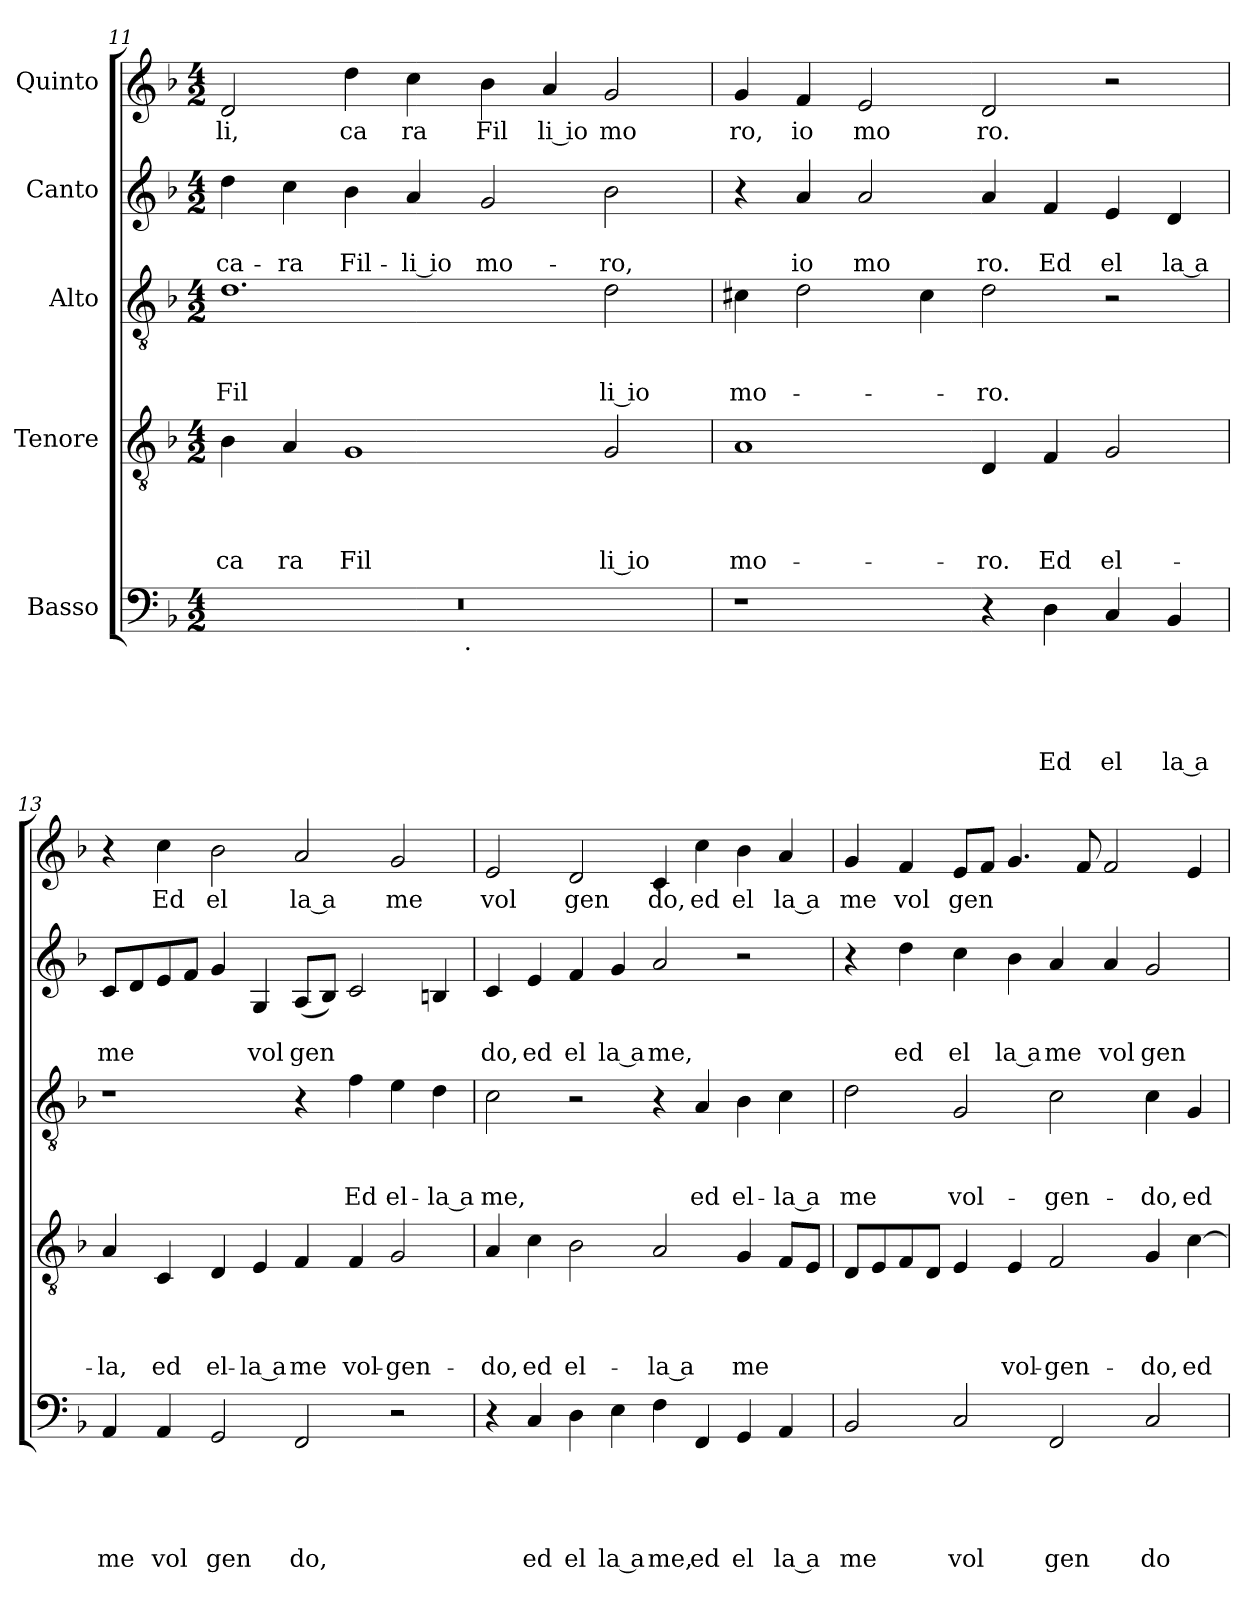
**kern	**text	**text	**text	**text	**text	**kern	**text	**text	**text	**text	**kern	**text	**text	**text	**kern	**text	**text	**kern	**text
*part5	*part5	*part5	*part5	*part5	*part5	*part4	*part4	*part4	*part4	*part4	*part3	*part3	*part3	*part3	*part2	*part2	*part2	*part1	*part1
*staff5	*staff5	*staff5	*staff5	*staff5	*staff5	*staff4	*staff4	*staff4	*staff4	*staff4	*staff3	*staff3	*staff3	*staff3	*staff2	*staff2	*staff2	*staff1	*staff1
*I"Basso	*	*	*	*	*	*I"Tenore	*	*	*	*	*I"Alto	*	*	*	*I"Canto	*	*	*I"Quinto	*
*clefF4	*	*	*	*	*	*clefGv2	*	*	*	*	*clefGv2	*	*	*	*clefG2	*	*	*clefG2	*
*k[b-]	*	*	*	*	*	*k[b-]	*	*	*	*	*k[b-]	*	*	*	*k[b-]	*	*	*k[b-]	*
*F:	*	*	*	*	*	*F:	*	*	*	*	*F:	*	*	*	*F:	*	*	*F:	*
*M4/2	*	*	*	*	*	*M4/2	*	*	*	*	*M4/2	*	*	*	*M4/2	*	*	*M4/2	*
=11	=11	=11	=11	=11	=11	=11	=11	=11	=11	=11	=11	=11	=11	=11	=11	=11	=11	=11	=11
!	!	!	!	!	!	!	!	!	!	!LO:LY:b	!	!	!	!LO:LY:b	!	!	!LO:LY:b	!	!LO:LY:b
*^	*	*	*	*	*	*	*	*	*	*	*	*	*	*	*	*	*	*	*
0r	2ryy	.	.	.	.	.	4B-\	.	.	.	ca	1.d	.	.	Fil	4dd\	.	ca-	2d/	li,
!	!	!	!	!	!	!	!	!	!	!	!LO:LY:b	!	!	!	!	!	!	!LO:LY:b	!	!
.	.	.	.	.	.	.	4A/	.	.	.	ra	.	.	.	.	4cc\	.	-ra	.	.
!	!	!	!	!	!	!	!	!	!	!	!LO:LY:b	!	!	!	!	!	!	!LO:LY:b	!	!LO:LY:b
.	4...ryy	.	.	.	.	.	1G	.	.	.	Fil	.	.	.	.	4b-\	.	Fil-	4dd\	ca
!	!	!	!	!	!	!	!	!	!	!	!	!	!	!	!	!	!	!LO:LY:b:rj	!	!LO:LY:b
.	.	.	.	.	.	.	.	.	.	.	.	.	.	.	.	4a/	.	-li io	4cc\	ra
!	!LO:TX:b:t=.	!	!	!	!	!	!	!	!	!	!	!	!	!	!	!	!	!	!	!
.	1ryy	.	.	.	.	.	.	.	.	.	.	.	.	.	.	.	.	.	.	.
!	!	!	!	!	!	!	!	!	!	!	!	!	!	!	!	!	!	!LO:LY:b	!	!LO:LY:b
.	.	.	.	.	.	.	.	.	.	.	.	.	.	.	.	2g/	.	mo-	4b-\	Fil
!	!	!	!	!	!	!	!	!	!	!	!	!	!	!	!	!	!	!	!	!LO:LY:b:rj
.	.	.	.	.	.	.	.	.	.	.	.	.	.	.	.	.	.	.	4a/	li io
!	!	!	!	!	!	!	!	!	!	!	!LO:LY:b:rj	!	!	!	!LO:LY:b:rj	!	!	!LO:LY:b	!	!LO:LY:b
.	.	.	.	.	.	.	2G/	.	.	.	li io	2d\	.	.	li io	2b-\	.	-ro,	2g/	mo
.	32ryy	.	.	.	.	.	.	.	.	.	.	.	.	.	.	.	.	.	.	.
!!LO:PB:g=z
=12	=12	=12	=12	=12	=12	=12	=12	=12	=12	=12	=12	=12	=12	=12	=12	=12	=12	=12	=12	=12
!	!	!	!	!	!	!	!	!	!	!	!LO:LY:b	!	!	!	!LO:LY:b	!	!	!	!	!LO:LY:b
*v	*v	*	*	*	*	*	*	*	*	*	*	*	*	*	*	*	*	*	*	*
1r	.	.	.	.	.	1A	.	.	.	mo-	4c#X\	.	.	mo-	4r	.	.	4g/	ro,
!	!	!	!	!	!	!	!	!	!	!	!	!	!	!	!	!	!LO:LY:b	!	!LO:LY:b
.	.	.	.	.	.	.	.	.	.	.	2d\	.	.	.	4a/	.	io	4f/	io
!	!	!	!	!	!	!	!	!	!	!	!	!	!	!	!	!	!LO:LY:b	!	!LO:LY:b
.	.	.	.	.	.	.	.	.	.	.	.	.	.	.	2a/	.	mo	2e/	mo
.	.	.	.	.	.	.	.	.	.	.	4c#\	.	.	.	.	.	.	.	.
!	!	!	!	!	!	!	!	!	!	!LO:LY:b	!	!	!	!LO:LY:b	!	!	!LO:LY:b	!	!LO:LY:b
4r	.	.	.	.	.	4D/	.	.	.	-ro.	2d\	.	.	-ro.	4a/	.	ro.	2d/	ro.
!	!	!	!	!	!LO:LY:b	!	!	!	!	!LO:LY:b	!	!	!	!	!	!	!LO:LY:b	!	!
4D\	.	.	.	.	Ed	4F/	.	.	.	Ed	.	.	.	.	4f/	.	Ed	.	.
!	!	!	!	!	!LO:LY:b	!	!	!	!	!LO:LY:b	!	!	!	!	!	!	!LO:LY:b	!	!
4C/	.	.	.	.	el	2G/	.	.	.	el-	2r	.	.	.	4e/	.	el	2r	.
!	!	!	!	!	!LO:LY:b:rj	!	!	!	!	!	!	!	!	!	!	!	!LO:LY:b:rj	!	!
4BB-/	.	.	.	.	la a	.	.	.	.	.	.	.	.	.	4d/	.	la a	.	.
=13	=13	=13	=13	=13	=13	=13	=13	=13	=13	=13	=13	=13	=13	=13	=13	=13	=13	=13	=13
!	!	!	!	!	!LO:LY:b	!	!	!	!	!LO:LY:b	!	!	!	!	!	!	!LO:LY:b	!	!
4AA/	.	.	.	.	me	4A/	.	.	.	-la,	1r	.	.	.	8c/L	.	me	4r	.
.	.	.	.	.	.	.	.	.	.	.	.	.	.	.	8d/	.	.	.	.
!	!	!	!	!	!LO:LY:b	!	!	!	!	!LO:LY:b	!	!	!	!	!	!	!	!	!LO:LY:b
4AA/	.	.	.	.	vol	4C/	.	.	.	ed	.	.	.	.	8e/	.	.	4cc\	Ed
.	.	.	.	.	.	.	.	.	.	.	.	.	.	.	8f/J	.	.	.	.
!	!	!	!	!	!LO:LY:b	!	!	!	!	!LO:LY:b	!	!	!	!	!	!	!	!	!LO:LY:b
2GG/	.	.	.	.	gen	4D/	.	.	.	el-	.	.	.	.	4g/	.	.	2b-\	el
!	!	!	!	!	!	!	!	!	!	!LO:LY:b:rj	!	!	!	!	!	!	!LO:LY:b	!	!
.	.	.	.	.	.	4E/	.	.	.	-la a	.	.	.	.	4G/	.	vol	.	.
!	!	!	!	!	!LO:LY:b	!	!	!	!	!LO:LY:b	!	!	!	!	!	!	!LO:LY:b	!	!LO:LY:b:rj
2FF/	.	.	.	.	do,	4F/	.	.	.	me	4r	.	.	.	(>8A/L	.	gen	2a/	la a
.	.	.	.	.	.	.	.	.	.	.	.	.	.	.	8B-/J)	.	.	.	.
!	!	!	!	!	!	!	!	!	!	!LO:LY:b	!	!	!	!LO:LY:b	!	!	!	!	!
.	.	.	.	.	.	4F/	.	.	.	vol-	4f\	.	.	Ed	2c/	.	.	.	.
!	!	!	!	!	!	!	!	!	!	!LO:LY:b	!	!	!	!LO:LY:b	!	!	!	!	!LO:LY:b
2r	.	.	.	.	.	2G/	.	.	.	-gen-	4e\	.	.	el-	.	.	.	2g/	me
!	!	!	!	!	!	!	!	!	!	!	!	!	!	!LO:LY:b:rj	!	!	!	!	!
.	.	.	.	.	.	.	.	.	.	.	4d\	.	.	-la a	4Bn/	.	.	.	.
=14	=14	=14	=14	=14	=14	=14	=14	=14	=14	=14	=14	=14	=14	=14	=14	=14	=14	=14	=14
!	!	!	!	!	!	!	!	!	!	!LO:LY:b	!	!	!	!LO:LY:b	!	!	!LO:LY:b	!	!LO:LY:b
4r	.	.	.	.	.	4A/	.	.	.	-do,	2c\	.	.	me,	4c/	.	do,	2e/	vol
!	!	!	!	!	!LO:LY:b	!	!	!	!	!LO:LY:b	!	!	!	!	!	!	!LO:LY:b	!	!
4C/	.	.	.	.	ed	4c\	.	.	.	ed	.	.	.	.	4e/	.	ed	.	.
!	!	!	!	!	!LO:LY:b	!	!	!	!	!LO:LY:b	!	!	!	!	!	!	!LO:LY:b	!	!LO:LY:b
4D\	.	.	.	.	el	2B-\	.	.	.	el-	2r	.	.	.	4f/	.	el	2d/	gen
!	!	!	!	!	!LO:LY:b:rj	!	!	!	!	!	!	!	!	!	!	!	!LO:LY:b:rj	!	!
4E\	.	.	.	.	la a	.	.	.	.	.	.	.	.	.	4g/	.	la a	.	.
!	!	!	!	!	!LO:LY:b	!	!	!	!	!LO:LY:b:rj	!	!	!	!	!	!	!LO:LY:b	!	!LO:LY:b
4F\	.	.	.	.	me,	2A/	.	.	.	-la a	4r	.	.	.	2a/	.	me,	4c/	do,
!	!	!	!	!	!LO:LY:b	!	!	!	!	!	!	!	!	!LO:LY:b	!	!	!	!	!LO:LY:b
4FF/	.	.	.	.	ed	.	.	.	.	.	4A/	.	.	ed	.	.	.	4cc\	ed
!	!	!	!	!	!LO:LY:b	!	!	!	!	!LO:LY:b	!	!	!	!LO:LY:b	!	!	!	!	!LO:LY:b
4GG/	.	.	.	.	el	4G/	.	.	.	me	4B-\	.	.	el-	2r	.	.	4b-\	el
!	!	!	!	!	!LO:LY:b:rj	!	!	!	!	!	!	!	!	!LO:LY:b:rj	!	!	!	!	!LO:LY:b:rj
4AA/	.	.	.	.	la a	8F/L	.	.	.	.	4c\	.	.	-la a	.	.	.	4a/	la a
.	.	.	.	.	.	8E/J	.	.	.	.	.	.	.	.	.	.	.	.	.
=15	=15	=15	=15	=15	=15	=15	=15	=15	=15	=15	=15	=15	=15	=15	=15	=15	=15	=15	=15
!	!	!	!	!	!LO:LY:b	!	!	!	!	!	!	!	!	!LO:LY:b	!	!	!	!	!LO:LY:b
2BB-/	.	.	.	.	me	8D/L	.	.	.	.	2d\	.	.	me	4r	.	.	4g/	me
.	.	.	.	.	.	8E/	.	.	.	.	.	.	.	.	.	.	.	.	.
!	!	!	!	!	!	!	!	!	!	!	!	!	!	!	!	!	!LO:LY:b	!	!LO:LY:b
.	.	.	.	.	.	8F/	.	.	.	.	.	.	.	.	4dd\	.	ed	4f/	vol
.	.	.	.	.	.	8D/J	.	.	.	.	.	.	.	.	.	.	.	.	.
!	!	!	!	!	!LO:LY:b	!	!	!	!	!	!	!	!	!LO:LY:b	!	!	!LO:LY:b	!	!LO:LY:b
2C/	.	.	.	.	vol	4E/	.	.	.	.	2G/	.	.	vol-	4cc\	.	el	8e/L	gen
.	.	.	.	.	.	.	.	.	.	.	.	.	.	.	.	.	.	8f/J	.
!	!	!	!	!	!	!	!	!	!	!LO:LY:b	!	!	!	!	!	!	!LO:LY:b:rj	!	!
.	.	.	.	.	.	4E/	.	.	.	vol-	.	.	.	.	4b-\	.	la a	4.g/	.
!	!	!	!	!	!LO:LY:b	!	!	!	!	!LO:LY:b	!	!	!	!LO:LY:b	!	!	!LO:LY:b	!	!
2FF/	.	.	.	.	gen	2F/	.	.	.	-gen-	2c\	.	.	-gen-	4a/	.	me	.	.
.	.	.	.	.	.	.	.	.	.	.	.	.	.	.	.	.	.	8f/	.
!	!	!	!	!	!	!	!	!	!	!	!	!	!	!	!	!	!LO:LY:b	!	!
.	.	.	.	.	.	.	.	.	.	.	.	.	.	.	4a/	.	vol	2f/	.
!	!	!	!	!	!LO:LY:b	!	!	!	!	!LO:LY:b	!	!	!	!LO:LY:b	!	!	!LO:LY:b	!	!
2C/	.	.	.	.	do	4G/	.	.	.	-do,	4c\	.	.	-do,	2g/	.	gen	.	.
!	!	!	!	!	!	!	!	!	!	!LO:LY:b	!	!	!	!LO:LY:b	!	!	!	!	!
.	.	.	.	.	.	[<4c\	.	.	.	ed	4G/	.	.	ed	.	.	.	4e/	.
=	=	=	=	=	=	=	=	=	=	=	=	=	=	=	=	=	=	=	=
*-	*-	*-	*-	*-	*-	*-	*-	*-	*-	*-	*-	*-	*-	*-	*-	*-	*-	*-	*-
